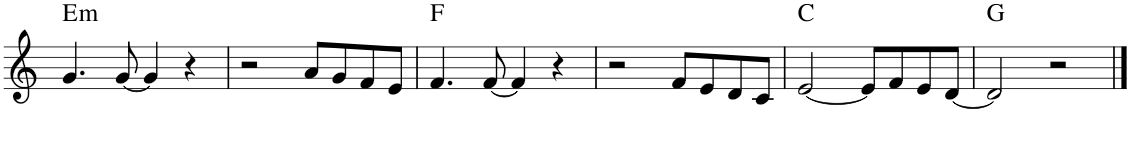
**kern	**harte
*part1	*part1
*staff1	*
*I"Piano	*
*I'Pno.	*
!!LO:PB:g=z
*clefG2	*
*k[]	*
*M4/4	*
=92	=92
!	!LO:H:kt=m
4.g/	E:min
[8g/	.
4g/]	.
4r	.
=93	=93
2r	.
8a/L	.
8g/	.
8f/	.
8e/J	.
=94	=94
4.f/	F:maj
[8f/	.
4f/]	.
4r	.
=95	=95
2r	.
8f/L	.
8e/	.
8d/	.
8c/J	.
=96	=96
[2e/	C:maj
8e/L]	.
8f/	.
8e/	.
[8d/J	.
=97	=97
2d/]	G:maj
2r	.
==	==
*-	*-
